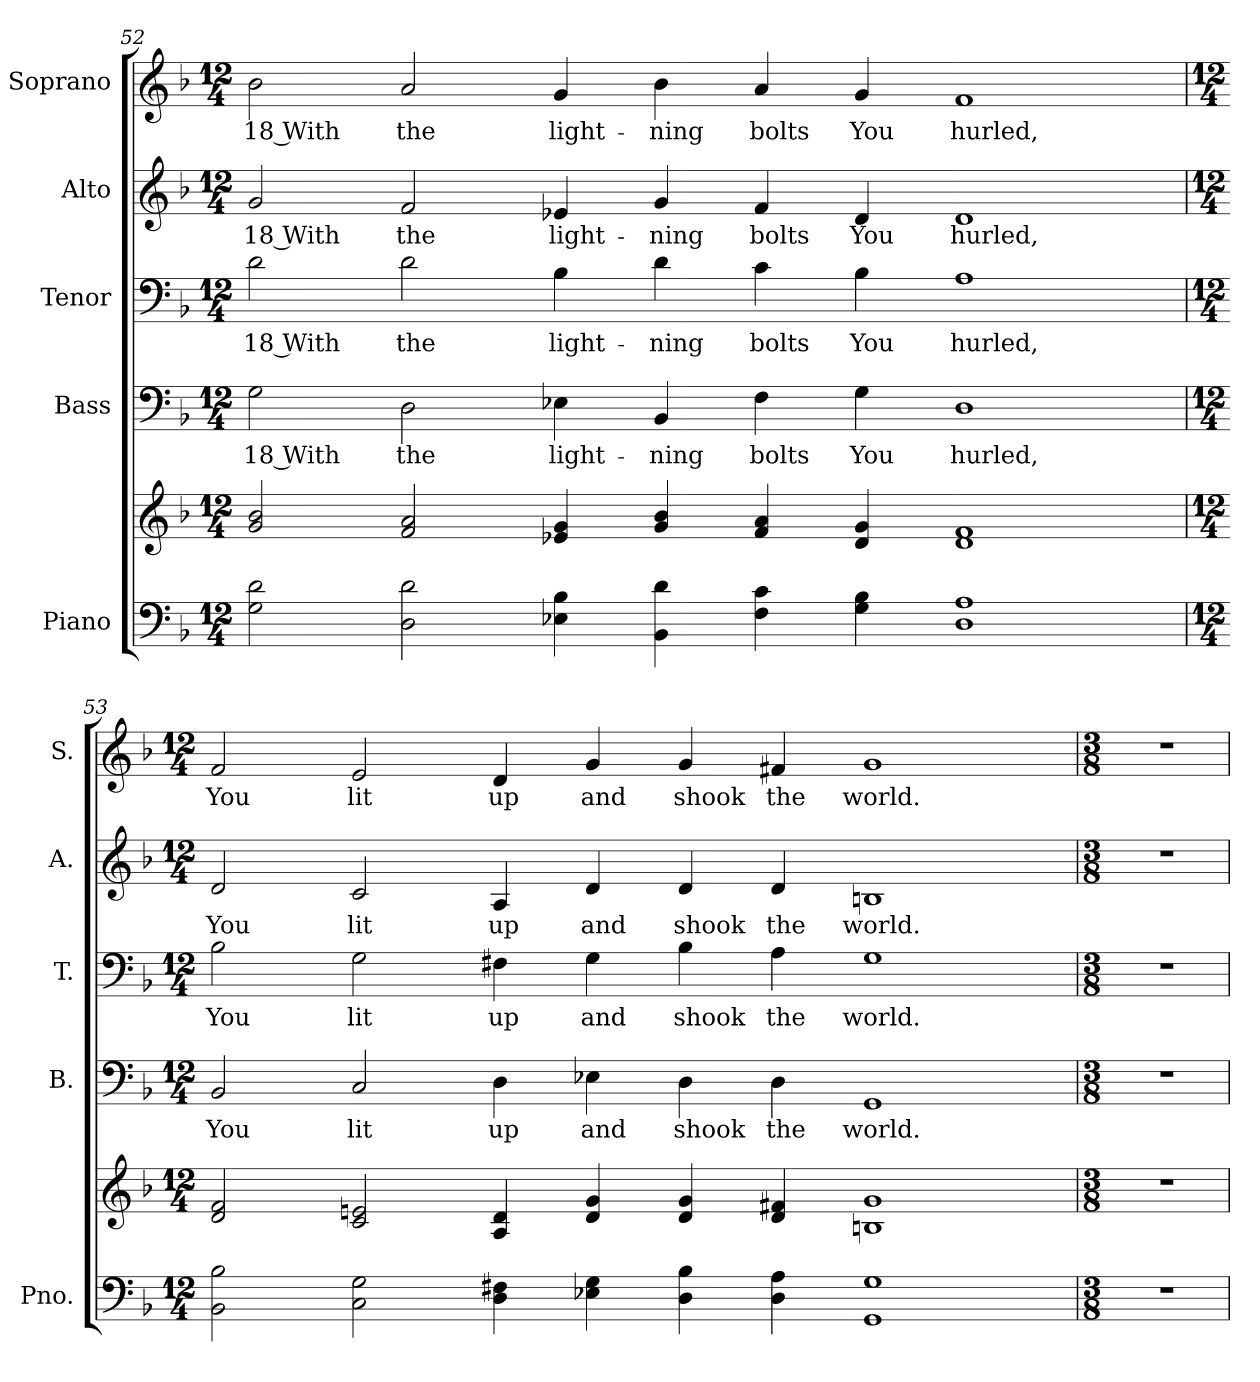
**kern	**kern	**kern	**text	**kern	**text	**kern	**text	**kern	**text
*part5	*part5	*part4	*part4	*part3	*part3	*part2	*part2	*part1	*part1
*staff6	*staff5	*staff4	*staff4	*staff3	*staff3	*staff2	*staff2	*staff1	*staff1
*I"Piano	*	*I"Bass	*	*I"Tenor	*	*I"Alto	*	*I"Soprano	*
*I'Pno.	*	*I'B.	*	*I'T.	*	*I'A.	*	*I'S.	*
!!LO:PB:g=z
*clefF4	*clefG2	*clefF4	*	*clefF4	*	*clefG2	*	*clefG2	*
*k[b-]	*k[b-]	*k[b-]	*	*k[b-]	*	*k[b-]	*	*k[b-]	*
*F:	*F:	*F:	*	*F:	*	*F:	*	*F:	*
*M12/4	*M12/4	*M12/4	*	*M12/4	*	*M12/4	*	*M12/4	*
=52	=52	=52	=52	=52	=52	=52	=52	=52	=52
!	!	!	!LO:LY:b:color=#000000	!	!	!	!	!	!
!	!	!	!	!	!LO:LY:b:color=#000000	!	!	!	!
!	!	!	!	!	!	!	!LO:LY:b:color=#000000	!	!
!	!	!	!	!	!	!	!	!	!LO:LY:b:color=#000000
2Gi\ 2di	2gi/ 2b-i	2Gi\	18 With	2di\	18 With	2gi/	18 With	2b-i\	18 With
!	!	!	!LO:LY:b:color=#000000	!	!	!	!	!	!
!	!	!	!	!	!LO:LY:b:color=#000000	!	!	!	!
!	!	!	!	!	!	!	!LO:LY:b:color=#000000	!	!
!	!	!	!	!	!	!	!	!	!LO:LY:b:color=#000000
2Di\ 2di	2fi/ 2ai	2Di\	the	2di\	the	2fi/	the	2ai/	the
!	!	!	!LO:LY:b:color=#000000	!	!	!	!	!	!
!	!	!	!	!	!LO:LY:b:color=#000000	!	!	!	!
!	!	!	!	!	!	!	!LO:LY:b:color=#000000	!	!
!	!	!	!	!	!	!	!	!	!LO:LY:b:color=#000000
4E-Xi\ 4B-i	4e-Xi/ 4gi	4E-Xi\	light-	4B-i\	light-	4e-Xi/	light-	4gi/	light-
!	!	!	!LO:LY:b:color=#000000	!	!	!	!	!	!
!	!	!	!	!	!LO:LY:b:color=#000000	!	!	!	!
!	!	!	!	!	!	!	!LO:LY:b:color=#000000	!	!
!	!	!	!	!	!	!	!	!	!LO:LY:b:color=#000000
4BB-i\ 4di	4gi/ 4b-i	4BB-i/	-ning	4di\	-ning	4gi/	-ning	4b-i\	-ning
!	!	!	!LO:LY:b:color=#000000	!	!	!	!	!	!
!	!	!	!	!	!LO:LY:b:color=#000000	!	!	!	!
!	!	!	!	!	!	!	!LO:LY:b:color=#000000	!	!
!	!	!	!	!	!	!	!	!	!LO:LY:b:color=#000000
4Fi\ 4ci	4fi/ 4ai	4Fi\	bolts	4ci\	bolts	4fi/	bolts	4ai/	bolts
!	!	!	!LO:LY:b:color=#000000	!	!	!	!	!	!
!	!	!	!	!	!LO:LY:b:color=#000000	!	!	!	!
!	!	!	!	!	!	!	!LO:LY:b:color=#000000	!	!
!	!	!	!	!	!	!	!	!	!LO:LY:b:color=#000000
4Gi\ 4B-i	4di/ 4gi	4Gi\	You	4B-i\	You	4di/	You	4gi/	You
!	!	!	!LO:LY:b:color=#000000	!	!	!	!	!	!
!	!	!	!	!	!LO:LY:b:color=#000000	!	!	!	!
!	!	!	!	!	!	!	!LO:LY:b:color=#000000	!	!
!	!	!	!	!	!	!	!	!	!LO:LY:b:color=#000000
1Di 1Ai	1di 1fi	1Di	hurled,	1Ai	hurled,	1di	hurled,	1fi	hurled,
!!LO:PB:g=z
=53	=53	=53	=53	=53	=53	=53	=53	=53	=53
*M12/4	*M12/4	*M12/4	*	*M12/4	*	*M12/4	*	*M12/4	*
!	!	!	!LO:LY:b:color=#000000	!	!	!	!	!	!
!	!	!	!	!	!LO:LY:b:color=#000000	!	!	!	!
!	!	!	!	!	!	!	!LO:LY:b:color=#000000	!	!
!	!	!	!	!	!	!	!	!	!LO:LY:b:color=#000000
2BB-i\ 2B-i	2di/ 2fi	2BB-i/	You	2B-i\	You	2di/	You	2fi/	You
!	!	!	!LO:LY:b:color=#000000	!	!	!	!	!	!
!	!	!	!	!	!LO:LY:b:color=#000000	!	!	!	!
!	!	!	!	!	!	!	!LO:LY:b:color=#000000	!	!
!	!	!	!	!	!	!	!	!	!LO:LY:b:color=#000000
2Ci\ 2Gi	2ci/ 2eni	2Ci/	lit	2Gi\	lit	2ci/	lit	2ei/	lit
!	!	!	!LO:LY:b:color=#000000	!	!	!	!	!	!
!	!	!	!	!	!LO:LY:b:color=#000000	!	!	!	!
!	!	!	!	!	!	!	!LO:LY:b:color=#000000	!	!
!	!	!	!	!	!	!	!	!	!LO:LY:b:color=#000000
4Di\ 4F#Xi	4Ai/ 4di	4Di\	up	4F#Xi\	up	4Ai/	up	4di/	up
!	!	!	!LO:LY:b:color=#000000	!	!	!	!	!	!
!	!	!	!	!	!LO:LY:b:color=#000000	!	!	!	!
!	!	!	!	!	!	!	!LO:LY:b:color=#000000	!	!
!	!	!	!	!	!	!	!	!	!LO:LY:b:color=#000000
4E-Xi\ 4Gi	4di/ 4gi	4E-Xi\	and	4Gi\	and	4di/	and	4gi/	and
!	!	!	!LO:LY:b:color=#000000	!	!	!	!	!	!
!	!	!	!	!	!LO:LY:b:color=#000000	!	!	!	!
!	!	!	!	!	!	!	!LO:LY:b:color=#000000	!	!
!	!	!	!	!	!	!	!	!	!LO:LY:b:color=#000000
4Di\ 4B-i	4di/ 4gi	4Di\	shook	4B-i\	shook	4di/	shook	4gi/	shook
!	!	!	!LO:LY:b:color=#000000	!	!	!	!	!	!
!	!	!	!	!	!LO:LY:b:color=#000000	!	!	!	!
!	!	!	!	!	!	!	!LO:LY:b:color=#000000	!	!
!	!	!	!	!	!	!	!	!	!LO:LY:b:color=#000000
4Di\ 4Ai	4di/ 4f#Xi	4Di\	the	4Ai\	the	4di/	the	4f#Xi/	the
!	!	!	!LO:LY:b:color=#000000	!	!	!	!	!	!
!	!	!	!	!	!LO:LY:b:color=#000000	!	!	!	!
!	!	!	!	!	!	!	!LO:LY:b:color=#000000	!	!
!	!	!	!	!	!	!	!	!	!LO:LY:b:color=#000000
1GGi 1Gi	1Bni 1gi	1GGi	world.	1Gi	world.	1Bni	world.	1gi	world.
!!LO:PB:g=z
=54	=54	=54	=54	=54	=54	=54	=54	=54	=54
*M3/8	*M3/8	*M3/8	*	*M3/8	*	*M3/8	*	*M3/8	*
!LO:N:vis=1	!LO:N:vis=1	!LO:N:vis=1	!	!LO:N:vis=1	!	!LO:N:vis=1	!	!LO:N:vis=1	!
4.r	4.r	4.r	.	4.r	.	4.r	.	4.r	.
=	=	=	=	=	=	=	=	=	=
*-	*-	*-	*-	*-	*-	*-	*-	*-	*-
